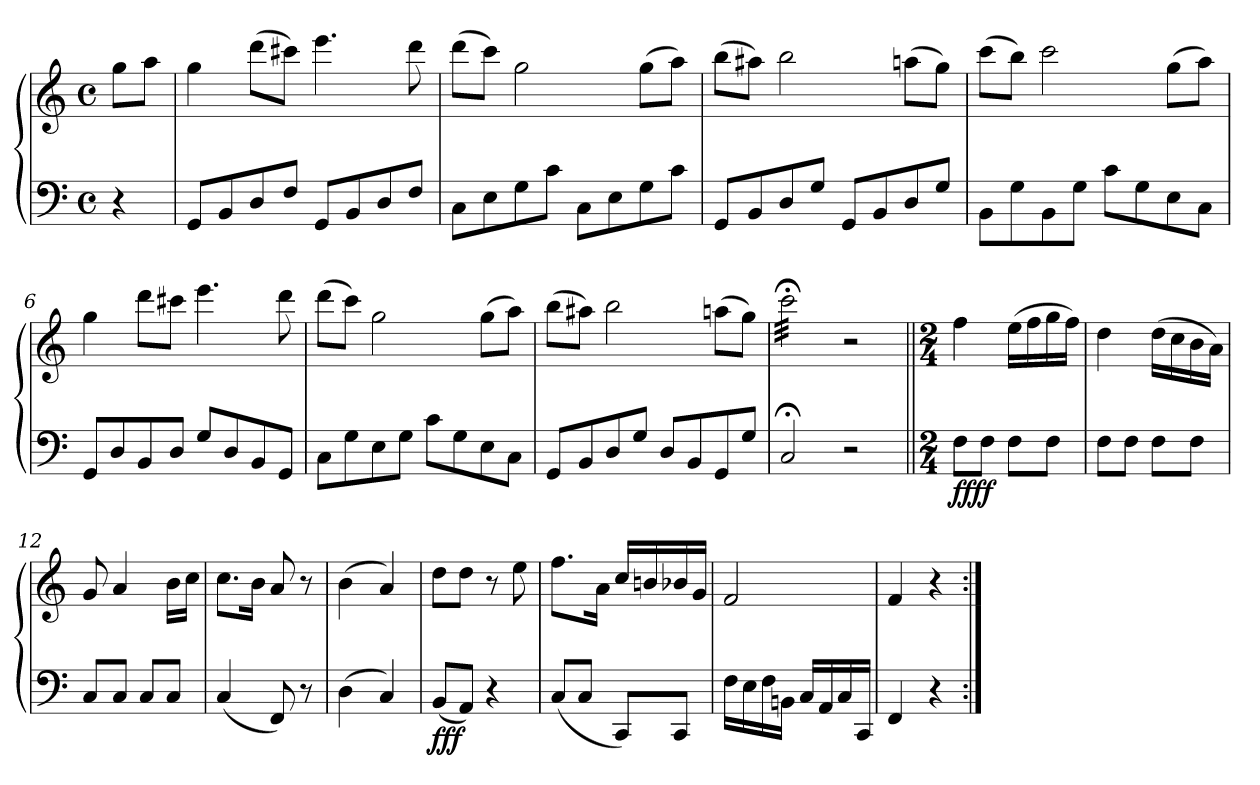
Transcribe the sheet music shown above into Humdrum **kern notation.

**kern	**kern	**dynam
*part1	*part1	*part1
*staff2	*staff1	*staff1/2
*clefF4	*clefG2	*
*k[]	*k[]	*
*M4/4	*M4/4	*
*met(c)	*met(c)	*
=1	=1	=1
4r	8gg\L	.
.	8aa\J	.
=2	=2	=2
8GG/L	4gg\	.
8BB/	.	.
8D/	(>8ddd\L	.
8F/J	8ccc#X\J)	.
8GG/L	4.eee\	.
8BB/	.	.
8D/	.	.
8F/J	8ddd\	.
=3	=3	=3
8C\L	(>8ddd\L	.
8E\	8ccc\J)	.
8G\	2gg\	.
8c\J	.	.
8C\L	.	.
8E\	.	.
8G\	(>8gg\L	.
8c\J	8aa\J)	.
=4	=4	=4
8GG/L	(>8bb\L	.
8BB/	8aa#X\J)	.
8D/	2bb\	.
8G/J	.	.
8GG/L	.	.
8BB/	.	.
8D/	(>8aan\L	.
8G/J	8gg\J)	.
=5	=5	=5
8BB\L	(>8ccc\L	.
8G\	8bb\J)	.
8BB\	2ccc\	.
8G\J	.	.
8c\L	.	.
8G\	.	.
8E\	(>8gg\L	.
8C\J	8aa\J)	.
!!LO:LB:g=z
=6	=6	=6
8GG/L	4gg\	.
8D/	.	.
8BB/	8ddd\L	.
8D/J	8ccc#X\J	.
8G/L	4.eee\	.
8D/	.	.
8BB/	.	.
8GG/J	8ddd\	.
=7	=7	=7
8C\L	(>8ddd\L	.
8G\	8ccc\J)	.
8E\	2gg\	.
8G\J	.	.
8c\L	.	.
8G\	.	.
8E\	(>8gg\L	.
8C\J	8aa\J)	.
=8	=8	=8
8GG/L	(>8bb\L	.
8BB/	8aa#X\J)	.
8D/	2bb\	.
8G/J	.	.
8D/L	.	.
8BB/	.	.
8GG/	(>8aan\L	.
8G/J	8gg\J)	.
=9	=9	=9
*	*tremolo	*
2C;</	32ccc;<\LLL	.
.	32ccc;<\	.
.	32ccc;<\	.
.	32ccc;<\	.
.	32ccc;<\	.
.	32ccc;<\	.
.	32ccc;<\	.
.	32ccc;<\	.
.	32ccc;<\	.
.	32ccc;<\	.
.	32ccc;<\	.
.	32ccc;<\	.
.	32ccc;<\	.
.	32ccc;<\	.
.	32ccc;<\	.
.	32ccc;<\JJJ	.
*	*Xtremolo	*
2r	2r	.
!!LO:LB:g=z
=10||	=10||	=10||
*M2/4	*M2/4	*
!	!	!LO:DY:b=2
!	!	!LO:DY:n=1:b
8F\L	4ff\	ff ff
8F\J	.	.
8F\L	(>16ee\LL	.
.	16ff\	.
8F\J	16gg\	.
.	16ff\JJ)	.
=11	=11	=11
8F\L	4dd\	.
8F\J	.	.
8F\L	(>16dd\LL	.
.	16cc\	.
8F\J	16b\	.
.	16a\JJ)	.
=12	=12	=12
8C/L	8g/	.
8C/J	4a/	.
8C/L	.	.
8C/J	16b\LL	.
.	16cc\JJ	.
=13	=13	=13
(<4C/	8.cc\L	.
.	16b\Jk	.
8FF/)	8a/	.
8r	8r	.
=14	=14	=14
(>4D\	(>4b\	.
4C/)	4a/)	.
=15	=15	=15
!	!	!LO:DY:b=2
!	!	!LO:DY:n=1:b
(<8BB/L	8dd\L	f ff
8AA/J)	8dd\J	.
4r	8r	.
.	8ee\	.
=16	=16	=16
(<8C/L	8.ff\L	.
8C/J	.	.
.	16a\Jk	.
8CC/L)	16cc/LL	.
.	16bn/	.
8CC/J	16b-X/	.
.	16g/JJ	.
!!LO:LB:g=z
=17	=17	=17
16F\LL	2f/	.
16E\	.	.
16F\	.	.
16BBn\JJ	.	.
16C/LL	.	.
16AA/	.	.
16C/	.	.
16CC/JJ	.	.
=18	=18	=18
4FF/	4f/	.
4r	4r	.
=:|!	=:|!	=:|!
*-	*-	*-
